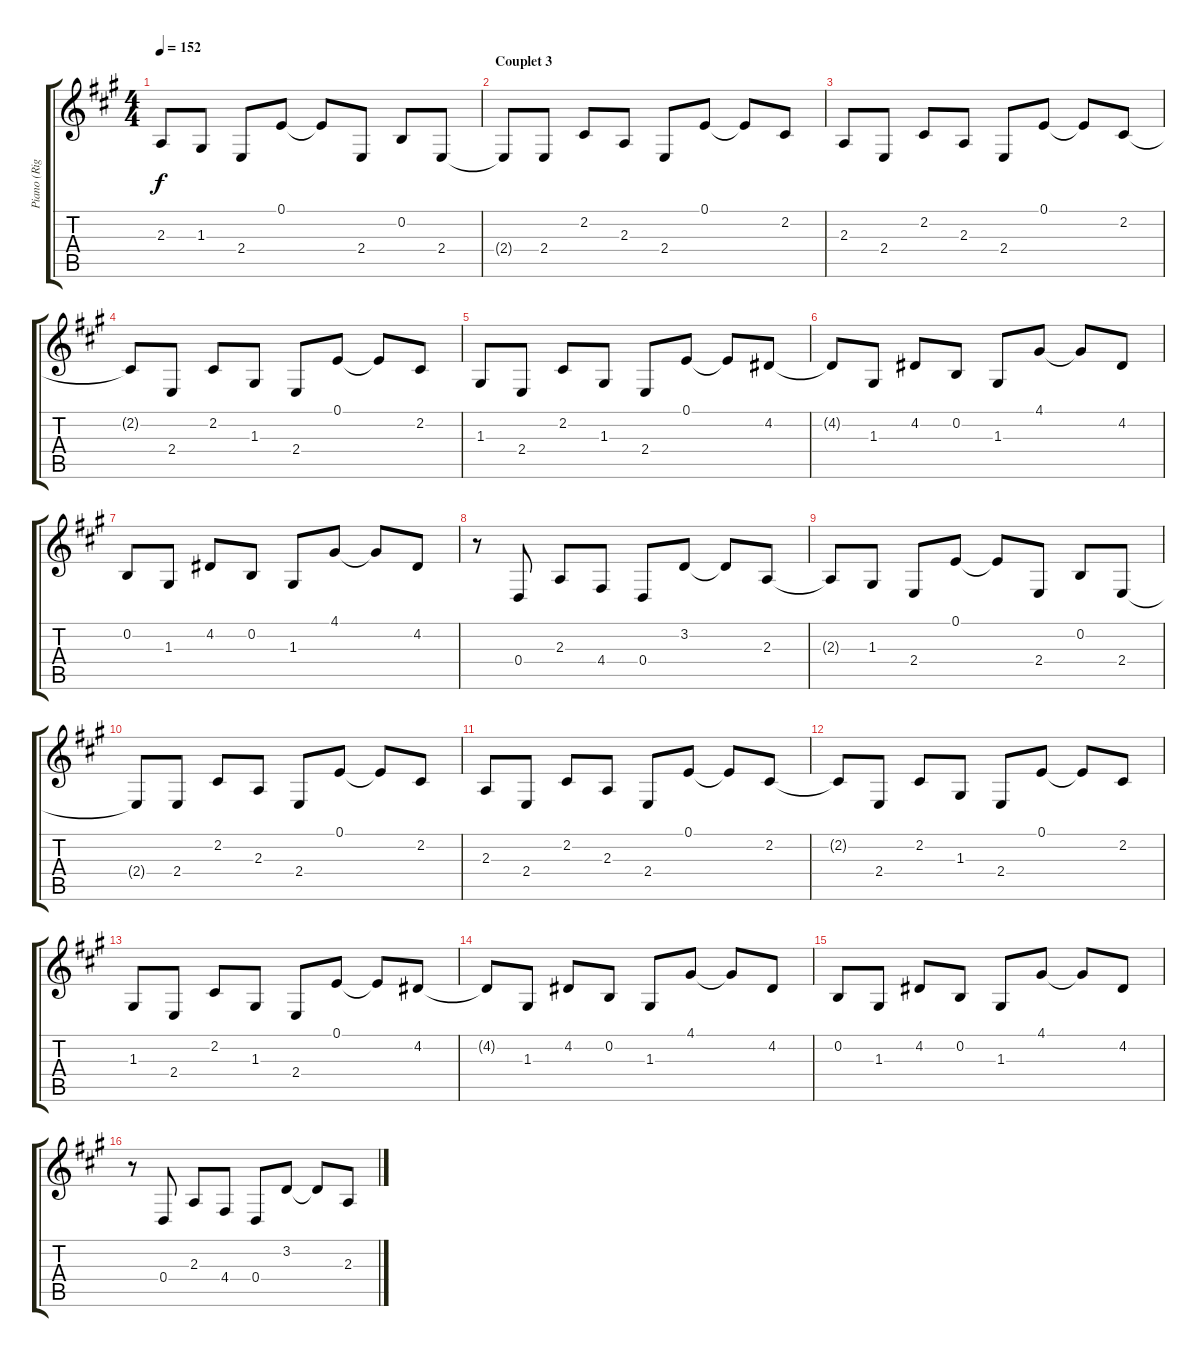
\track ("Piano (Right Hand)" "Piano (Rig") {instrument acousticgrandpiano}
\staff {score tabs}
\tuning (E4 B3 G3 D3 A2 E2) {hide}
\ts (4 4)
\tempo 152
\clef g2
\ks a
2.3{t}.8{dy f} 1.3.8 2.4.8 0.1.8 0.1{t}.8 2.4.8 0.2.8 2.4.8 |
\section ("" "Couplet 3")
2.4{t}.8 2.4.8 2.2.8 2.3.8 2.4.8 0.1.8 0.1{t}.8 2.2.8 |
2.3.8 2.4.8 2.2.8 2.3.8 2.4.8 0.1.8 0.1{t}.8 2.2.8 |
2.2{t}.8 2.4.8 2.2.8 1.3.8 2.4.8 0.1.8 0.1{t}.8 2.2.8 |
1.3.8 2.4.8 2.2.8 1.3.8 2.4.8 0.1.8 0.1{t}.8 4.2.8 |
4.2{t}.8 1.3.8 4.2.8 0.2.8 1.3.8 4.1.8 4.1{t}.8 4.2.8 |
0.2.8 1.3.8 4.2.8 0.2.8 1.3.8 4.1.8 4.1{t}.8 4.2.8 |
r.8 0.4.8 2.3.8 4.4.8 0.4.8 3.2.8 3.2{t}.8 2.3.8 |
2.3{t}.8 1.3.8 2.4.8 0.1.8 0.1{t}.8 2.4.8 0.2.8 2.4.8 |
2.4{t}.8 2.4.8 2.2.8 2.3.8 2.4.8 0.1.8 0.1{t}.8 2.2.8 |
2.3.8 2.4.8 2.2.8 2.3.8 2.4.8 0.1.8 0.1{t}.8 2.2.8 |
2.2{t}.8 2.4.8 2.2.8 1.3.8 2.4.8 0.1.8 0.1{t}.8 2.2.8 |
1.3.8 2.4.8 2.2.8 1.3.8 2.4.8 0.1.8 0.1{t}.8 4.2.8 |
4.2{t}.8 1.3.8 4.2.8 0.2.8 1.3.8 4.1.8 4.1{t}.8 4.2.8 |
0.2.8 1.3.8 4.2.8 0.2.8 1.3.8 4.1.8 4.1{t}.8 4.2.8 |
r.8 0.4.8 2.3.8 4.4.8 0.4.8 3.2.8 3.2{t}.8 2.3.8
